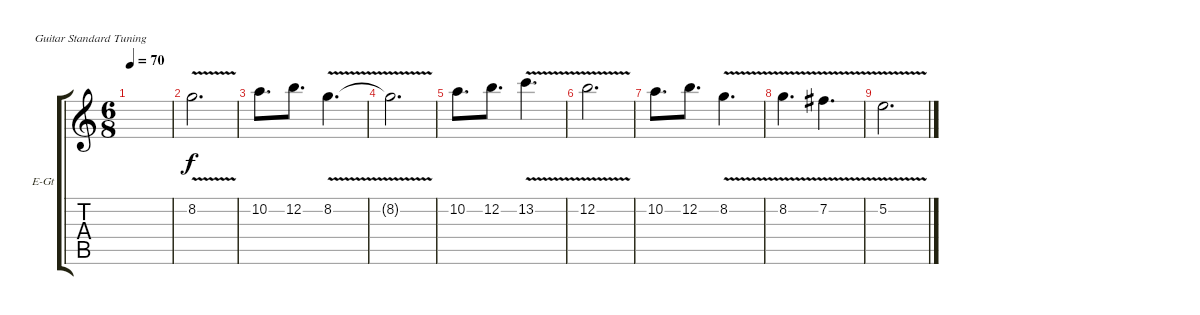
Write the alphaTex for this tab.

\defaultSystemsLayout 4
\bracketExtendMode groupsimilarinstruments
\firstSystemTrackNameOrientation horizontal
\otherSystemsTrackNameOrientation horizontal
\track ("Electric Guitar" "E-Gt") {instrument distortionguitar}
\staff {score tabs}
\tuning (E4 B3 G3 D3 A2 E2)
\ts (6 8)
\tempo 70
\clef g2
\scale
0.333333
\ks c
|
\scale
0.333333 8.2{v}.2{d} |
\scale
0.333333 10.2.8{d} 12.2.8{d} 8.2{v}.4{d} |
\scale
0.333333 8.2{v t}.2{d} |
\scale
0.333333 10.2.8{d} 12.2.8{d} 13.2{v}.4{d} |
\scale
0.333333 12.2{v}.2{d} |
\scale
0.333333 10.2.8{d} 12.2.8{d} 8.2{v}.4{d} |
\scale
0.333333 8.2{v}.4{d} 7.2{v}.4{d} |
\scale
0.333333 5.2{v}.2{d} |
\scale
0.333333 |
\scale
0.333333 |
\scale
0.333333 |
\scale
0.333333 |
\scale
0.333333 |
\scale
0.333333 |
\scale
0.333333
